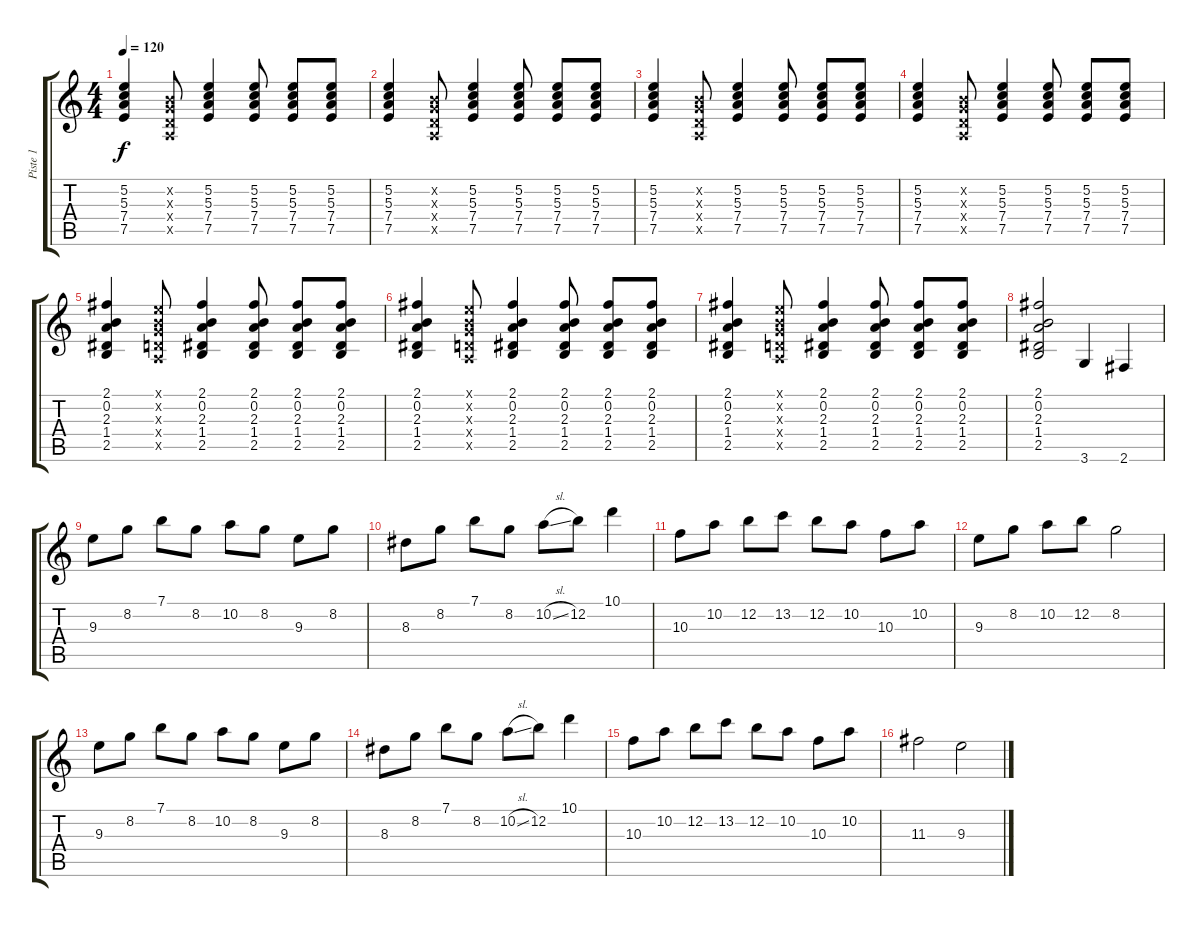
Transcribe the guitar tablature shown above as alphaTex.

\track ("Piste 1" "Piste 1") {instrument acousticguitarsteel}
\staff {score tabs}
\tuning (E4 B3 G3 D3 A2 E2) {hide}
\ts (4 4)
\tempo 120
\clef g2
\ks c
(5.2 5.3 7.4 7.5).4{dy f} (0.2{x} 0.3{x} 0.4{x} 0.5{x}).8 (5.2 5.3 7.4 7.5).4 (5.2 5.3 7.4 7.5).8 (5.2 5.3 7.4 7.5).8 (5.2 5.3 7.4 7.5).8 |
(5.2 5.3 7.4 7.5).4 (0.2{x} 0.3{x} 0.4{x} 0.5{x}).8 (5.2 5.3 7.4 7.5).4 (5.2 5.3 7.4 7.5).8 (5.2 5.3 7.4 7.5).8 (5.2 5.3 7.4 7.5).8 |
(5.2 5.3 7.4 7.5).4 (0.2{x} 0.3{x} 0.4{x} 0.5{x}).8 (5.2 5.3 7.4 7.5).4 (5.2 5.3 7.4 7.5).8 (5.2 5.3 7.4 7.5).8 (5.2 5.3 7.4 7.5).8 |
(5.2 5.3 7.4 7.5).4 (0.2{x} 0.3{x} 0.4{x} 0.5{x}).8 (5.2 5.3 7.4 7.5).4 (5.2 5.3 7.4 7.5).8 (5.2 5.3 7.4 7.5).8 (5.2 5.3 7.4 7.5).8 |
(2.1 0.2 2.3 1.4 2.5).4 (0.1{x} 0.2{x} 0.3{x} 0.4{x} 0.5{x}).8 (2.1 0.2 2.3 1.4 2.5).4 (2.1 0.2 2.3 1.4 2.5).8 (2.1 0.2 2.3 1.4 2.5).8 (2.1 0.2 2.3 1.4 2.5).8 |
(2.1 0.2 2.3 1.4 2.5).4 (0.1{x} 0.2{x} 0.3{x} 0.4{x} 0.5{x}).8 (2.1 0.2 2.3 1.4 2.5).4 (2.1 0.2 2.3 1.4 2.5).8 (2.1 0.2 2.3 1.4 2.5).8 (2.1 0.2 2.3 1.4 2.5).8 |
(2.1 0.2 2.3 1.4 2.5).4 (0.1{x} 0.2{x} 0.3{x} 0.4{x} 0.5{x}).8 (2.1 0.2 2.3 1.4 2.5).4 (2.1 0.2 2.3 1.4 2.5).8 (2.1 0.2 2.3 1.4 2.5).8 (2.1 0.2 2.3 1.4 2.5).8 |
(2.1 0.2 2.3 1.4 2.5).2 3.6.4 2.6.4 |
9.3.8 8.2.8 7.1.8 8.2.8 10.2.8 8.2.8 9.3.8 8.2.8 |
8.3.8 8.2.8 7.1.8 8.2.8 10.2{sl}.8 12.2.8 10.1.4 |
10.3.8 10.2.8 12.2.8 13.2.8 12.2.8 10.2.8 10.3.8 10.2.8 |
9.3.8 8.2.8 10.2.8 12.2.8 8.2.2 |
9.3.8 8.2.8 7.1.8 8.2.8 10.2.8 8.2.8 9.3.8 8.2.8 |
8.3.8 8.2.8 7.1.8 8.2.8 10.2{sl}.8 12.2.8 10.1.4 |
10.3.8 10.2.8 12.2.8 13.2.8 12.2.8 10.2.8 10.3.8 10.2.8 |
11.3.2 9.3.2
